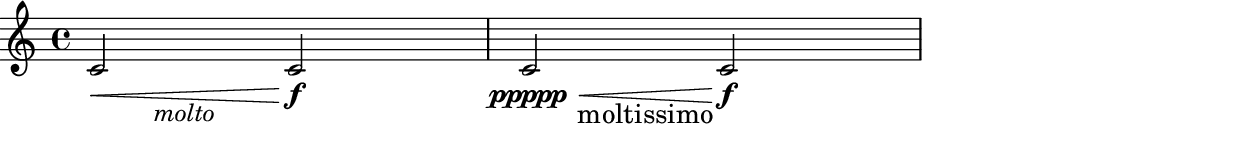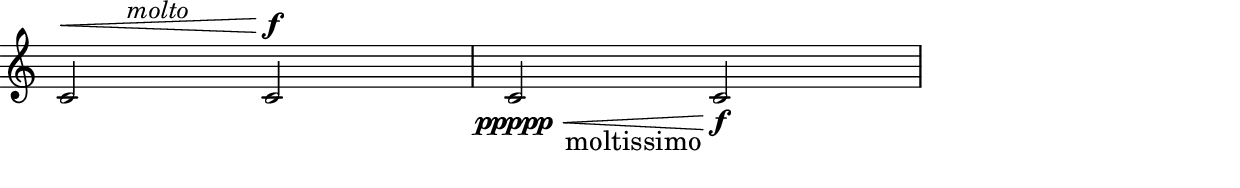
%% Generated by lilypond-book
%% Options: [exampleindent=10.16\mm,indent=0\mm,line-width=160\mm,paper-height=845.047\pt,paper-width=597.508\pt,papersize='(cons (* 597.508 pt) (* 845.047 pt))]
\include "lilypond-book-preamble.ly"


% ****************************************************************
% Start cut-&-pastable-section
% ****************************************************************

#(ly:set-option 'eps-box-padding 3.000000)



\paper {
  #(set-paper-size '(cons (* 597.508 pt) (* 845.047 pt)))
  indent = 0\mm
  line-width = 160\mm
  % offset the left padding, also add 1mm as lilypond creates cropped
  % images with a little space on the right
  line-width = #(- line-width (* mm  3.000000) (* mm 1))
}

\layout {
  
}




% ****************************************************************
% ly snippet:
% ****************************************************************
\sourcefilename "snippets/center-text-below-hairpin-dynamics.ly"
\sourcefileline 0
%% DO NOT EDIT this file manually; it was automatically
%% generated from the LilyPond Wiki
%% (https://wiki.lilypond.community).
%%
%% Make any changes in the Wiki itself, or in
%% `Documentation/snippets/new/`, then run
%% `scripts/auxiliar/makelsr.pl`.
%%
%% This file is in the public domain.

\version "2.24.0"

\header {
%% Translation of GIT committish: 0cc270b871321ae5aa8622cea8d8262aafd16641
  texidocja = "
この例はヘアピンの (デ) クレッシェンドの下に @qq{molto} や @qq{poco}
のようなテキストを追加する機能を提供しています。@c
テキストの向きは、ヘアピンの向きに応じて変更されます。ヘアピンは DynamicText
に揃えられます。

この例は Scheme コードを用いて、オブジェクトが通常どのように表示されるかを@c
変更する方法も示しています。
"
  doctitleja = "ヘアピンの下にテキストを中央揃えする"

%% Translation of GIT committish: c043783aac6c35926d633aa2daf60ed4f2e7ca7a
  texidocfr = "
La fonction comprise dans l'extrait suivant permet d'ajouter du texte --
comme « molto » ou « poco » -- à un soufflet de (de)crescendo. Le texte
ajouté viendra se positionner selon le positionnement du soufflet. Le
soufflet s'aligne avec un objet @code{DynamicText}.

Cet exemple présente aussi comment, à l'aide de code
Scheme, influencer la manière dont un objet est normalement imprimé.
"

  doctitlefr = "Texte centré sous un soufflet"

%% Translation of GIT committish: beda50f64452870aee2823454a6cbd75b93f4825
  texidoces = "
Este ejemplo proporciona una función para tipografiar un regulador
con texto por debajo, como @qq{molto} o @qq{poco}.  El texto
añadido cambia la dirección de acuerdo con la del regulador.  El
objeto Hairpin está alineado con un objeto gráfico DynamicText.

El ejemplo ilustra también cómo modificar la manera en que se
imprime normalmente un objeto, utilizando código de Scheme.
"
  doctitlees = "Centrar texto debajo de un regulador"

%% Translation of GIT committish: 46821fda434ae17eccc778bd1a0276e785fffdf6
  texidocca = "
Aquest exemple proporciona una funció per escriure un regulador
amb text a sota, com @qq{molto} o @qq{poco}.  El text afegit
canvia la direcció d'acord amb la del regulador.  L'objecte
hairpin està alineat amb DynamicText.

L'exemple il·lustra també com modificar la manera en la qual 
s'imprimeix normalment un object, utilitzat codi de l'Scheme.

"
  doctitleca = "Centrar text a sota d'un regulador"

  categories = "Expressive marks, Really cool, Scheme, Text"

  texidoc = "
This example provides a function to typeset a hairpin (de)crescendo
with some additional text below it, such as @qq{molto} or @qq{poco}. The
added text will change the direction according to the direction of the
hairpin. The Hairpin is aligned to a @code{DynamicText} grob.

The example also illustrates how to modify the way an object is
normally printed, using some Scheme code.
"

  doctitle = "Center text below hairpin dynamics"
} % begin verbatim


hairpinWithCenteredText =
#(define-music-function (text) (markup?)
  #{
    \once \override Voice.Hairpin.after-line-breaking =
      #(lambda (grob)
         (let* ((stencil (ly:hairpin::print grob))
                (par-y (ly:grob-parent grob Y))
                (dir (ly:grob-property par-y 'direction))
                (staff-line-thickness
                 (ly:output-def-lookup (ly:grob-layout grob)
                                       'line-thickness))
                (new-stencil
                 (ly:stencil-aligned-to
                  (ly:stencil-combine-at-edge
                   (ly:stencil-aligned-to stencil X CENTER)
                   Y dir
                   (ly:stencil-aligned-to
                    (grob-interpret-markup
                     grob
                     (make-fontsize-markup
                      (magnification->font-size
                       (+ (ly:staff-symbol-staff-space grob)
                          (/ staff-line-thickness 2)))
                      text))
                    X CENTER))
                  X LEFT))
                (staff-space (ly:output-def-lookup
                 (ly:grob-layout grob) 'staff-space))
                (par-x (ly:grob-parent grob X))
                (dyn-text (grob::has-interface par-x
                                               'dynamic-text-interface))
                (dyn-text-stencil-x-length
                 (if dyn-text
                     (interval-length
                      (ly:stencil-extent
                       (ly:grob-property par-x 'stencil) X))
                     0))
                (x-shift
                 (if dyn-text (- (+ staff-space dyn-text-stencil-x-length)
                                 (* 0.5 staff-line-thickness))
                     0)))
           (ly:grob-set-property! grob 'Y-offset 0)
           (ly:grob-set-property! grob
                                  'stencil (ly:stencil-translate-axis
                                            new-stencil
                                            x-shift X))))
  #})

hairpinMolto = \hairpinWithCenteredText \markup { \italic molto }
hairpinMore = \hairpinWithCenteredText \markup { \larger moltissimo }

\relative c' {
  \hairpinMolto c2\< c\f
  \hairpinMore c2\ppppp\< c\f
  \break
  \hairpinMolto c2^\< c\f
  \hairpinMore c2\ppppp\< c\f
}



% ****************************************************************
% end ly snippet
% ****************************************************************
